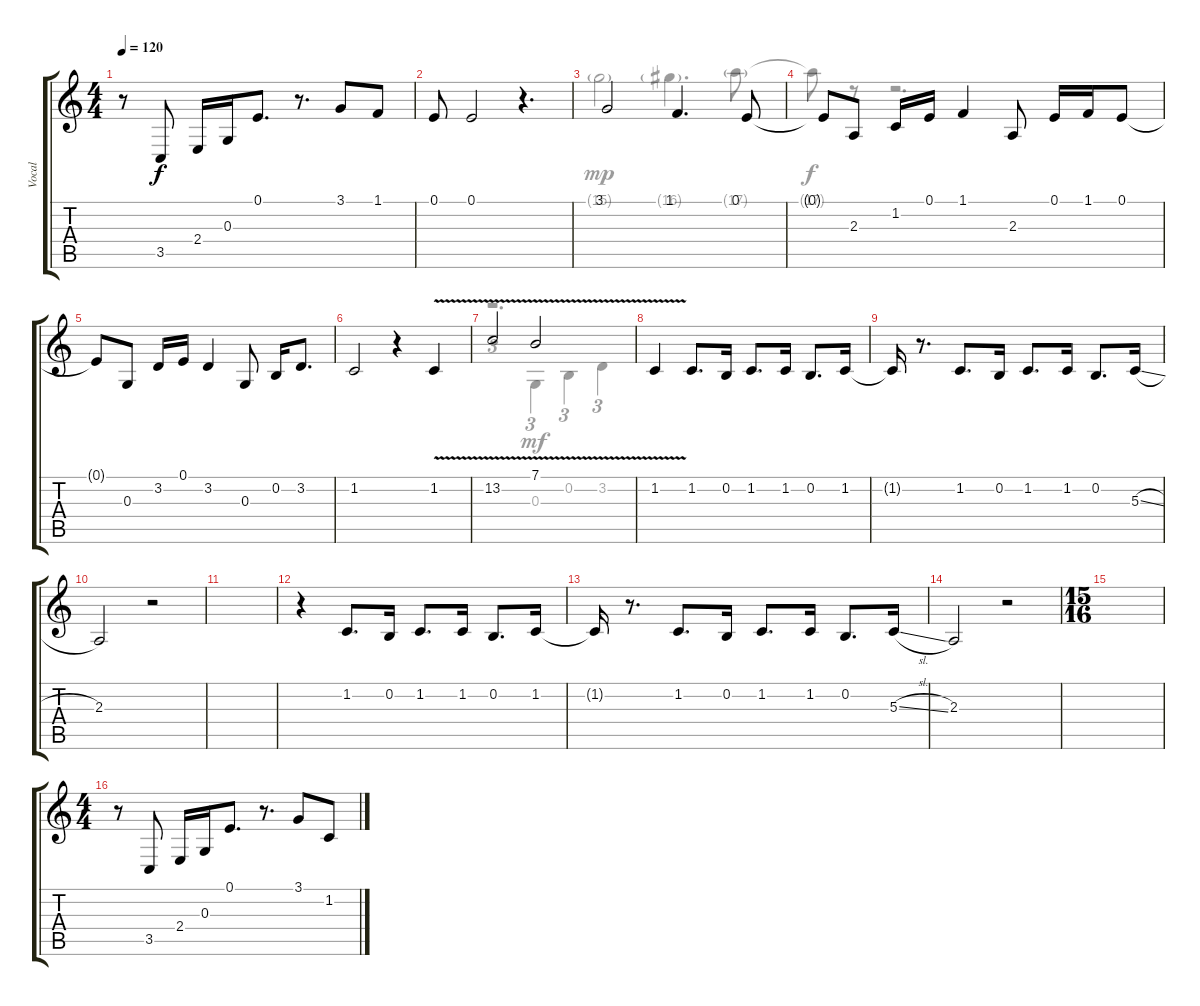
\track ("Vocal" "Vocal") {instrument altosax}
\staff {score tabs}
\tuning (E4 B3 G3 D3 A2 E2) {hide}
\voice
\ts (4 4)
\tempo 120
\clef g2
\ks c
r.8{dy f} 3.5.8 2.4.16 0.3.16 0.1.8{d} r.8{d} 3.1.8 1.1.8 |
0.1.8 0.1.2 r.4{d} |
3.1.2 1.1.4{d} 0.1.8 |
0.1{t}.8 2.3.8 1.2.16 0.1.16 1.1.4 2.3.8 0.1.16 1.1.16 0.1.8 |
0.1{t}.8 0.3.8 3.2.16 0.1.16 3.2.4 0.3.8 0.2.16 3.2.8{d} |
1.2.2 r.4 1.2{v}.4 |
13.2{v}.2 7.1{v}.2 |
1.2{v}.4 1.2.8{d} 0.2.16 1.2.8{d} 1.2.16 0.2.8{d} 1.2.16 |
1.2{t}.16 r.8{d} 1.2.8{d} 0.2.16 1.2.8{d} 1.2.16 0.2.8{d} 5.3{sl}.16 |
2.3.2 r.2 |
|
r.4 1.2.8{d} 0.2.16 1.2.8{d} 1.2.16 0.2.8{d} 1.2.16 |
1.2{t}.16 r.8{d} 1.2.8{d} 0.2.16 1.2.8{d} 1.2.16 0.2.8{d} 5.3{sl}.16 |
2.3.2 r.2 |
\ts (15 16)
|
\ts (4 4)
r.8 3.5.8 2.4.16 0.3.16 0.1.8{d} r.8{d} 3.1.8 1.2.8
\voice
\clef g2
\ottava regular
\simile none
\ks c
|
|
15.1{g}.2{dy mp} 16.1{g}.4{d} 17.1{g}.8 |
17.1{t}.8{dy f} r.8 r.2{d} |
|
|
r.2{d tu (3 2)} 0.3.4{tu (3 2) dy mf} 0.2.4{tu (3 2)} 3.2.4{tu (3 2)} |
|
|
|
|
|
|
|
|
